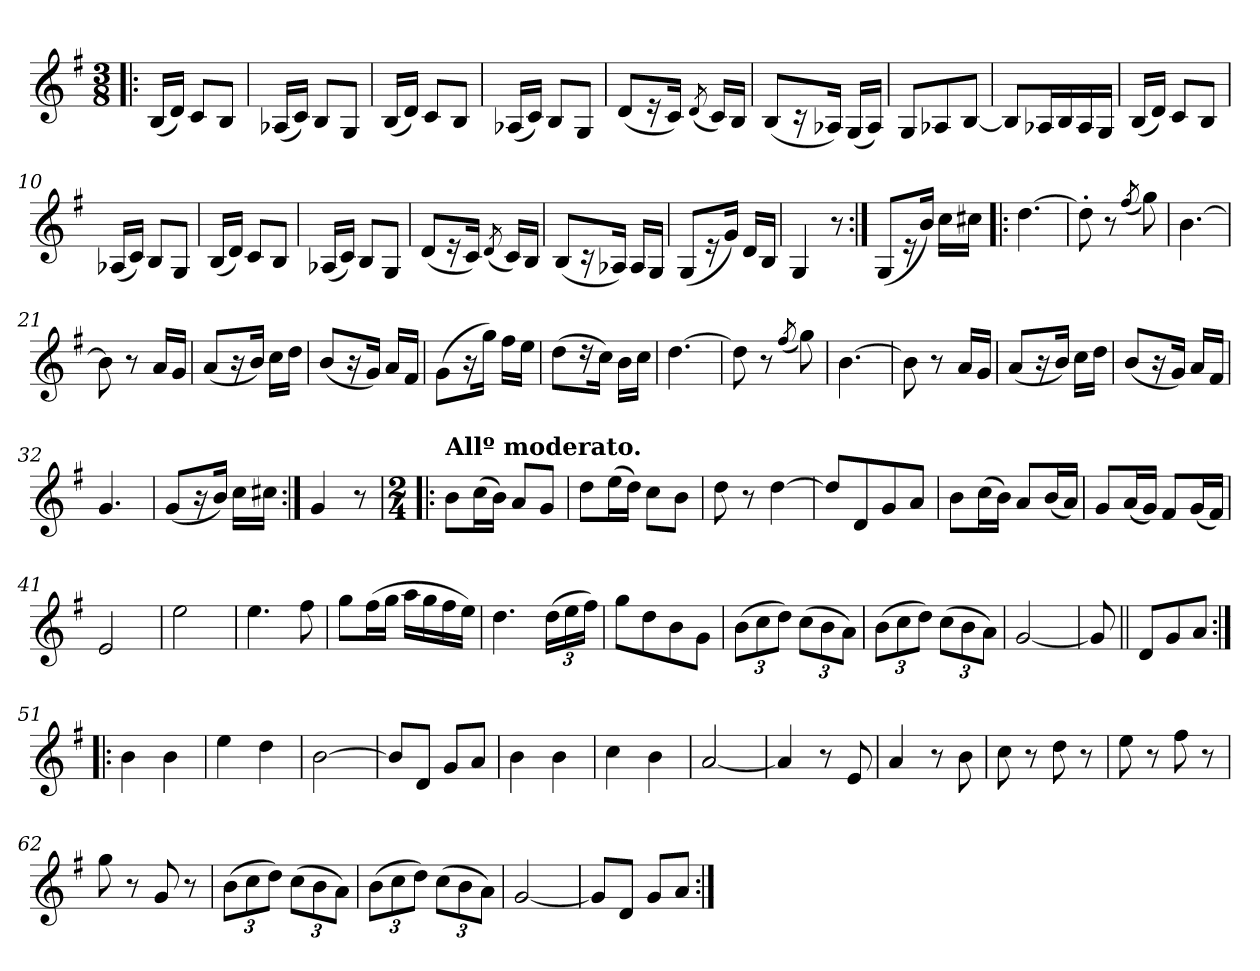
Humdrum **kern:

**kern
*part1
*staff1
*clefG2
*k[f#]
*G:
*M3/8
=1!|:
(<16B/LL
16d/JJ)
8c/L
8B/J
=2
(<16A-X/LL
16c/JJ)
8B/L
8G/J
=3
(<16B/LL
16d/JJ)
8c/L
8B/J
=4
(<16A-X/LL
16c/JJ)
8B/L
8G/J
!!LO:LB:g=z
=5
(<8d/L
16r
16c/Jk)
(<8qd/
16c/LL)
16B/JJ
=6
(<8B/L
16r
16A-X/Jk)
(<16G/LL
16A-/JJ)
=7
8G/L
8A-X/
[8B/J
=8
8B/L]
16A-X/L
16B/
16A-/
16G/JJ
!!LO:LB:g=z
=9
(<16B/LL
16d/JJ)
8c/L
8B/J
=10
(<16A-X/LL
16c/JJ)
8B/L
8G/J
=11
(<16B/LL
16d/JJ)
8c/L
8B/J
=12
(<16A-X/LL
16c/JJ)
8B/L
8G/J
=13
(<8d/L
16r
16c/Jk)
(<8qd/
16c/LL)
16B/JJ
!!LO:LB:g=z
=14
(<8B/L
16r
16A-X/Jk)
16A-/LL
16G/JJ
=15
(<8G/L
16r
16g/Jk)
16d/LL
16B/JJ
=16
4G/
8r
=17:|!
(<8G/L
16r
16b/Jk)
16cc\LL
16cc#X\JJ
!!LO:LB:g=z
=18!|:
[4.dd\
=19
8dd'\]
8r
(<8qff#/
8gg\)
=20
[4.b\
=21
8b\]
8r
16a/LL
16g/JJ
=22
(<8a/L
16r
16b/Jk)
16cc\LL
16dd\JJ
=23
(<8b/L
16r
16g/Jk)
16a/LL
16f#/JJ
!!LO:LB:g=z
=24
(>8g\L
16r
16gg\Jk)
16ff#\LL
16ee\JJ
=25
(>8dd\L
16r
16cc\Jk)
16b\LL
16cc\JJ
=26
[4.dd\
=27
8dd\]
8r
(<8qff#/
8gg\)
=28
[4.b\
=29
8b\]
8r
16a/LL
16g/JJ
!!LO:LB:g=z
=30
(<8a/L
16r
16b/Jk)
16cc\LL
16dd\JJ
=31
(<8b/L
16r
16g/Jk)
16a/LL
16f#/JJ
=32
4.g/
=33
(<8g/L
16r
16b/Jk)
16cc\LL
16cc#X\JJ
=34:|!
4g/
8r
!!LO:LB:g=z
=35!|:
*M2/4
!LO:TX:a:B:t=Allº moderato.
8b\L
(>16cc\L
16b\JJ)
8a/L
8g/J
=36
8dd\L
(>16ee\L
16dd\JJ)
8cc\L
8b\J
=37
8dd\
8r
[4dd\
=38
8dd/L]
8d/
8g/
8a/J
=39
8b\L
(>16cc\L
16b\JJ)
8a/L
(<16b/L
16a/JJ)
!!LO:LB:g=z
=40
8g/L
(<16a/L
16g/JJ)
8f#/L
(<16g/L
16f#/JJ)
=41
2e/
=42
2ee\
=43
4.ee\
8ff#\
=44
8gg\L
(>16ff#\L
16gg\JJ
16aa\LL
16gg\
16ff#\
16ee\JJ)
=45
4.dd\
*Xbrackettup
(>24dd\LL
24ee\
24ff#\JJ)
!!LO:LB:g=z
=46
8gg\L
8dd\
8b\
8g\J
=47
(>12b\L
12cc\
12dd\J)
(>12cc\L
12b\
12a\J)
=48
(>12b\L
12cc\
12dd\J)
(>12cc\L
12b\
12a\J)
=49
[2g/
=50
8g/]
=50X1||
8d/L
8g/
8a/J
=51:|!|:
4b\
4b\
=52
4ee\
4dd\
!!LO:PB:g=z
=53
[2b\
=54
8b/L]
8d/J
8g/L
8a/J
=55
4b\
4b\
=56
4cc\
4b\
=57
[2a/
=58
4a/]
8r
8e/
=59
4a/
8r
8b\
=60
8cc\
8r
8dd\
8r
!!LO:LB:g=z
=61
8ee\
8r
8ff#\
8r
=62
8gg\
8r
8g/
8r
=63
(>12b\L
12cc\
12dd\J)
(>12cc\L
12b\
12a\J)
=64
(>12b\L
12cc\
12dd\J)
(>12cc\L
12b\
12a\J)
=65
[2g/
=66
8g/L]
8d/J
8g/L
8a/J
=:|!
*-
